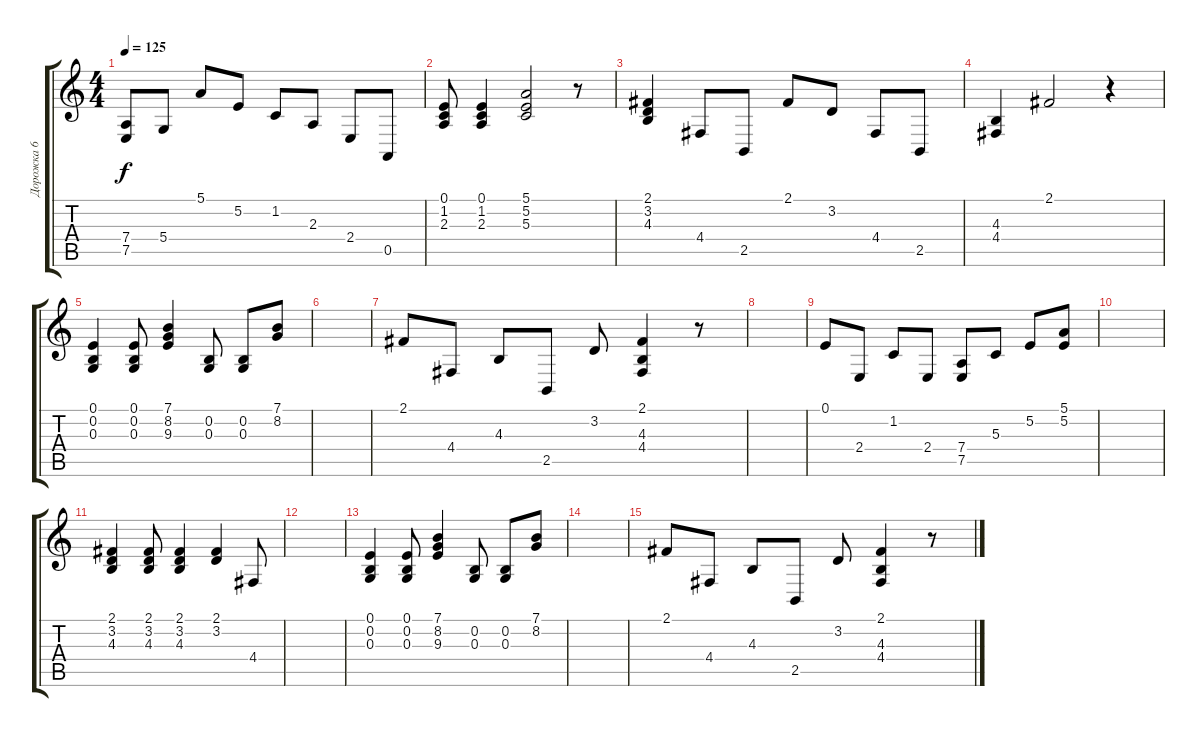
\track ("Дорожка 6" "Дорожка 6") {instrument acousticgrandpiano}
\staff {score tabs}
\tuning (E4 B3 G3 D3 A2 E2) {hide}
\ts (4 4)
\tempo 125
\clef g2
\ks c
(7.4 7.5).8{dy f} 5.4.8 5.1.8 5.2.8 1.2.8 2.3.8 2.4.8 0.5.8 |
(0.1 1.2 2.3).8 (0.1 1.2 2.3).4 (5.1 5.2 5.3).2 r.8 |
(2.1 3.2 4.3).4 4.4.8 2.5.8 2.1.8 3.2.8 4.4.8 2.5.8 |
(4.3 4.4).4 2.1.2 r.4 |
(0.1 0.2 0.3).4 (0.1 0.2 0.3).8 (7.1 8.2 9.3).4 (0.2 0.3).8 (0.2 0.3).8 (7.1 8.2).8 |
|
2.1.8 4.4.8 4.3.8 2.5.8 3.2.8 (2.1 4.3 4.4).4 r.8 |
|
0.1.8 2.4.8 1.2.8 2.4.8 (7.4 7.5).8 5.3.8 5.2.8 (5.1 5.2).8 |
|
(2.1 3.2 4.3).4 (2.1 3.2 4.3).8 (2.1 3.2 4.3).4 (2.1 3.2).4 4.4.8 |
|
(0.1 0.2 0.3).4 (0.1 0.2 0.3).8 (7.1 8.2 9.3).4 (0.2 0.3).8 (0.2 0.3).8 (7.1 8.2).8 |
|
2.1.8 4.4.8 4.3.8 2.5.8 3.2.8 (2.1 4.3 4.4).4 r.8
